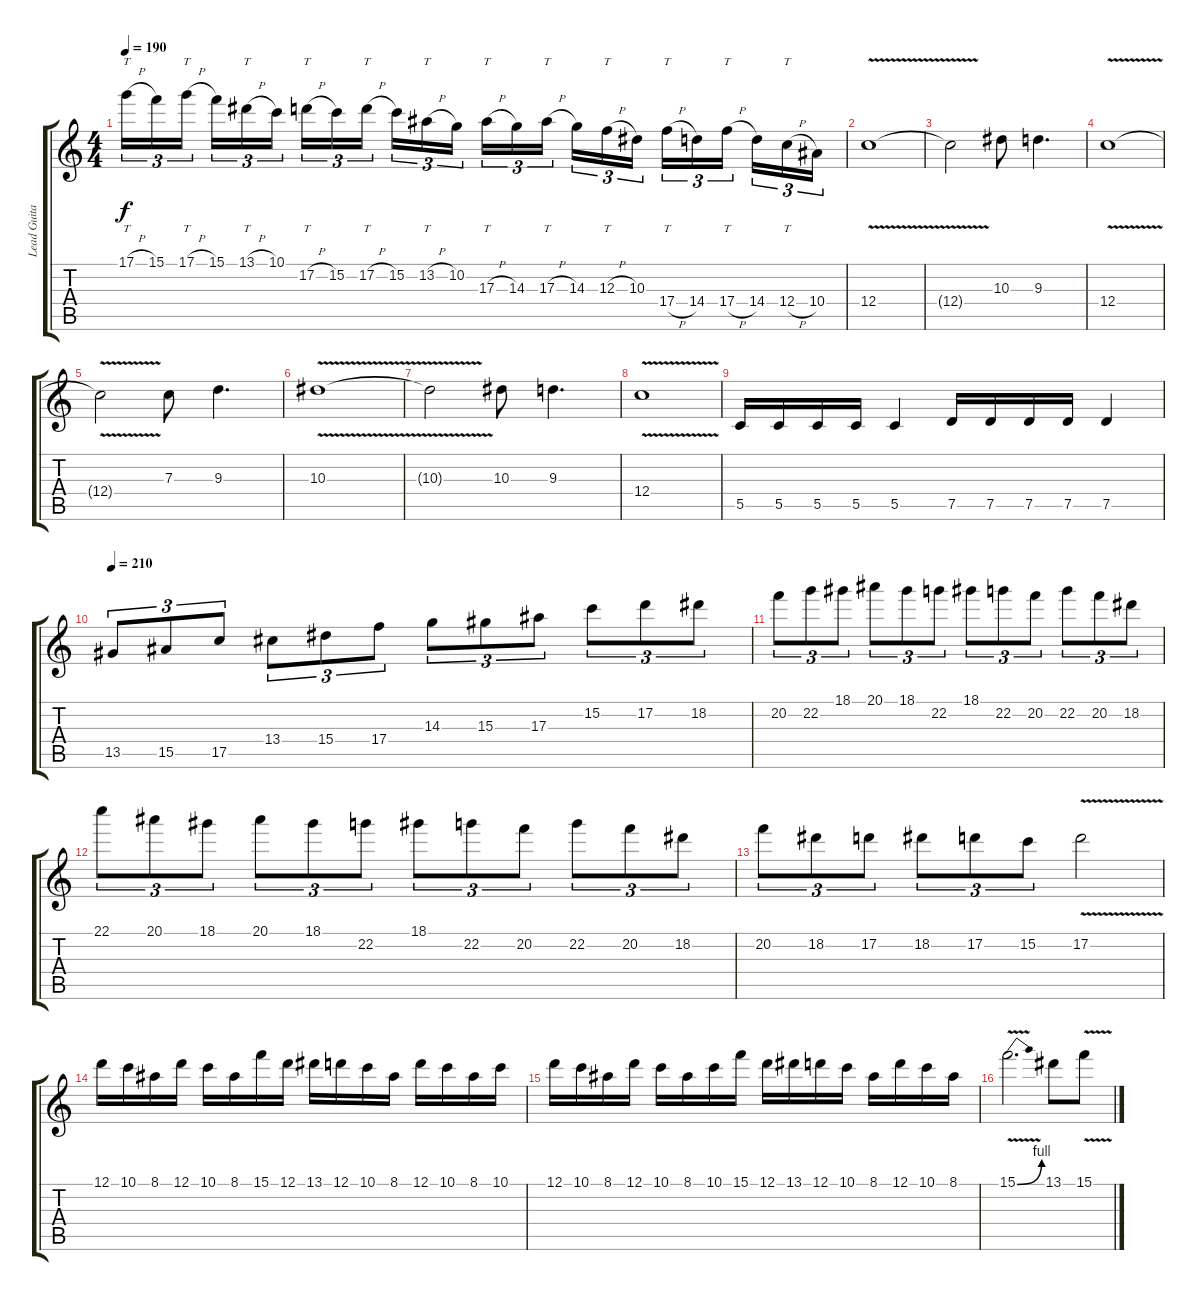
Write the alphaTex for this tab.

\track ("Lead Guitar" "Lead Guita") {instrument distortionguitar}
\staff {score tabs}
\tuning (D4 A3 F3 C3 G2 C2) {hide}
\ts (4 4)
\tempo 190
\clef g2
\ks c
17.1{h}.16{tt tu (3 2) dy f} 15.1.16{tu (3 2)} 17.1{h}.16{tt tu (3 2)} 15.1.16{tu (3 2)} 13.1{h}.16{tt tu (3 2)} 10.1.16{tu (3 2)} 17.2{h}.16{tt tu (3 2)} 15.2.16{tu (3 2)} 17.2{h}.16{tt tu (3 2)} 15.2.16{tu (3 2)} 13.2{h}.16{tt tu (3 2)} 10.2.16{tu (3 2)} 17.3{h}.16{tt tu (3 2)} 14.3.16{tu (3 2)} 17.3{h}.16{tt tu (3 2)} 14.3.16{tu (3 2)} 12.3{h}.16{tt tu (3 2)} 10.3.16{tu (3 2)} 17.4{h}.16{tt tu (3 2)} 14.4.16{tu (3 2)} 17.4{h}.16{tt tu (3 2)} 14.4.16{tu (3 2)} 12.4{h}.16{tt tu (3 2)} 10.4.16{tu (3 2)} |
12.4{v}.1 |
12.4{v t}.2 10.3.8 9.3.4{d} |
12.4{v}.1 |
12.4{v t}.2 7.3.8 9.3.4{d} |
10.3{v}.1 |
10.3{v t}.2 10.3.8 9.3.4{d} |
12.4{v}.1 |
5.5.16 5.5.16 5.5.16 5.5.16 5.5.4 7.5.16 7.5.16 7.5.16 7.5.16 7.5.4 |
\tempo 210
13.5.8{tu (3 2)} 15.5.8{tu (3 2)} 17.5.8{tu (3 2)} 13.4.8{tu (3 2)} 15.4.8{tu (3 2)} 17.4.8{tu (3 2)} 14.3.8{tu (3 2)} 15.3.8{tu (3 2)} 17.3.8{tu (3 2)} 15.2.8{tu (3 2)} 17.2.8{tu (3 2)} 18.2.8{tu (3 2)} |
20.2.8{tu (3 2)} 22.2.8{tu (3 2)} 18.1.8{tu (3 2)} 20.1.8{tu (3 2)} 18.1.8{tu (3 2)} 22.2.8{tu (3 2)} 18.1.8{tu (3 2)} 22.2.8{tu (3 2)} 20.2.8{tu (3 2)} 22.2.8{tu (3 2)} 20.2.8{tu (3 2)} 18.2.8{tu (3 2)} |
22.1.8{tu (3 2)} 20.1.8{tu (3 2)} 18.1.8{tu (3 2)} 20.1.8{tu (3 2)} 18.1.8{tu (3 2)} 22.2.8{tu (3 2)} 18.1.8{tu (3 2)} 22.2.8{tu (3 2)} 20.2.8{tu (3 2)} 22.2.8{tu (3 2)} 20.2.8{tu (3 2)} 18.2.8{tu (3 2)} |
20.2.8{tu (3 2)} 18.2.8{tu (3 2)} 17.2.8{tu (3 2)} 18.2.8{tu (3 2)} 17.2.8{tu (3 2)} 15.2.8{tu (3 2)} 17.2{v}.2 |
12.1.16 10.1.16 8.1.16 12.1.16 10.1.16 8.1.16 15.1.16 12.1.16 13.1.16 12.1.16 10.1.16 8.1.16 12.1.16 10.1.16 8.1.16 10.1.16 |
12.1.16 10.1.16 8.1.16 12.1.16 10.1.16 8.1.16 10.1.16 15.1.16 12.1.16 13.1.16 12.1.16 10.1.16 8.1.16 12.1.16 10.1.16 8.1.16 |
15.1{be (bend 0 0 60 4) v}.2{d} 13.1.8 15.1{v}.8
